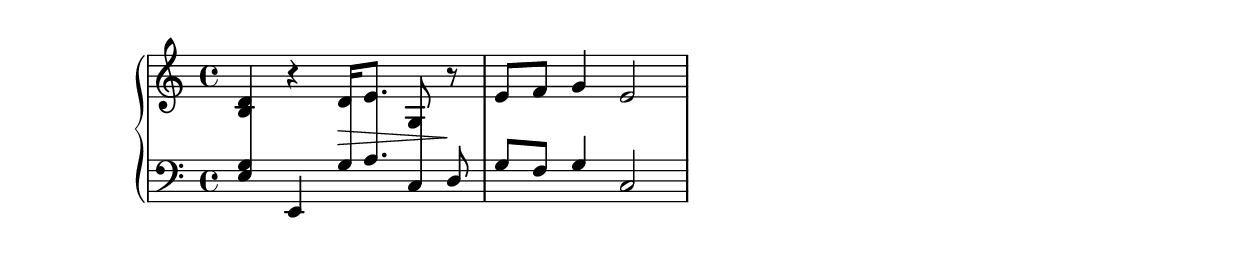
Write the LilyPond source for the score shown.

% DO NOT EDIT this file manually; it is automatically
% generated from Documentation/snippets/new
% Make any changes in Documentation/snippets/new/
% and then run scripts/auxiliar/makelsr.py
%
% This file is in the public domain.
%% Note: this file works from version 2.15.42
\version "2.16.0"

\header {
  lsrtags = "staff-notation, tweaks-and-overrides, contexts-and-engravers"
  texidoc = "
This snippet shows the use of the @code{Span_stem_engraver}
and @code{\\crossStaff} to connect stems across staves automatically.
The stem length need not be specified, as the variable distance
between noteheads and staves is calculated automatically.
"
  doctitle = "Cross staff stems"
} % begin verbatim


\layout {
  \context {
    \PianoStaff
    \consists #Span_stem_engraver
  }
}

{
  \new PianoStaff <<
    \new Staff {
      <b d'>4 r d'16\> e'8. g8 r\!
      e'8 f' g'4 e'2
    }
    \new Staff {
      \clef bass
      \voiceOne
      \autoBeamOff
      \crossStaff { <e g>4 e, g16 a8. c8} d
      \autoBeamOn
      g8 f g4 c2
    }
  >>
}
